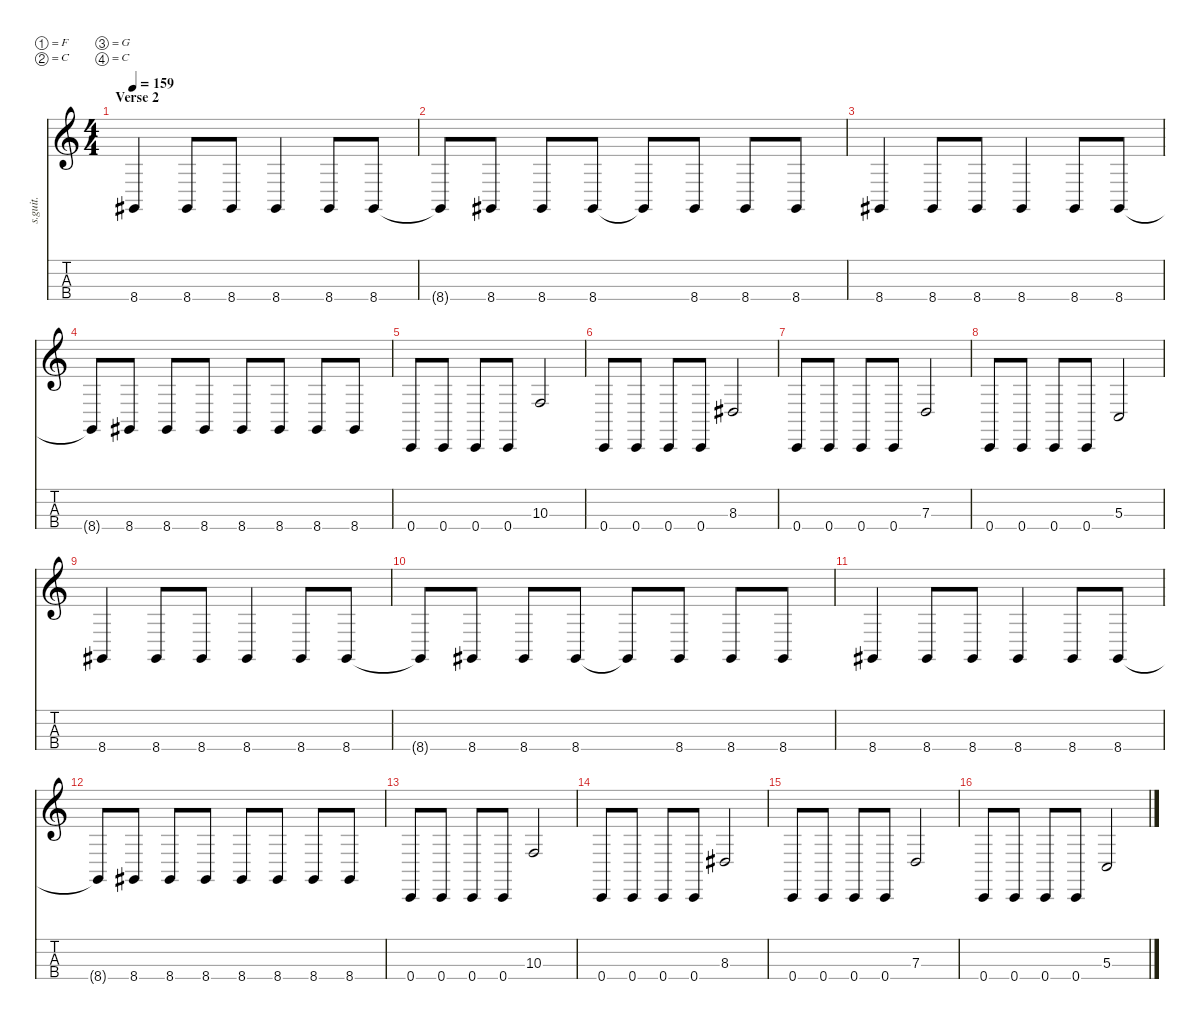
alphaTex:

\defaultSystemsLayout 4
\hideDynamics
\bracketExtendMode nobrackets
\track ("Shavo Odadjian" "s.guit.") {instrument electricbasspick}
\staff {score tabs}
\tuning (F2 C2 G1 C1)
\ts (4 4)
\section ("" "Verse 2")
\tempo 159
\clef g2
\ks c
8.4{acc #}.4{lyrics (0 "") lyrics (1 "") lyrics (2 "") lyrics (3 "") lyrics (4 "") dy f} 8.4{acc #}.8{lyrics (0 "") lyrics (1 "") lyrics (2 "") lyrics (3 "") lyrics (4 "")} 8.4{acc #}.8{lyrics (0 "") lyrics (1 "") lyrics (2 "") lyrics (3 "") lyrics (4 "")} 8.4{acc #}.4{lyrics (0 "") lyrics (1 "") lyrics (2 "") lyrics (3 "") lyrics (4 "")} 8.4{acc #}.8{lyrics (0 "") lyrics (1 "") lyrics (2 "") lyrics (3 "") lyrics (4 "")} 8.4{acc #}.8{lyrics (0 "") lyrics (1 "") lyrics (2 "") lyrics (3 "") lyrics (4 "")} |
8.4{t acc #}.8{lyrics (0 "") lyrics (1 "") lyrics (2 "") lyrics (3 "") lyrics (4 "")} 8.4{acc #}.8{lyrics (0 "") lyrics (1 "") lyrics (2 "") lyrics (3 "") lyrics (4 "")} 8.4{acc #}.8{lyrics (0 "") lyrics (1 "") lyrics (2 "") lyrics (3 "") lyrics (4 "")} 8.4{acc #}.8{lyrics (0 "") lyrics (1 "") lyrics (2 "") lyrics (3 "") lyrics (4 "")} 8.4{t acc #}.8{lyrics (0 "") lyrics (1 "") lyrics (2 "") lyrics (3 "") lyrics (4 "")} 8.4{acc #}.8{lyrics (0 "") lyrics (1 "") lyrics (2 "") lyrics (3 "") lyrics (4 "")} 8.4{acc #}.8{lyrics (0 "") lyrics (1 "") lyrics (2 "") lyrics (3 "") lyrics (4 "")} 8.4{acc #}.8{lyrics (0 "") lyrics (1 "") lyrics (2 "") lyrics (3 "") lyrics (4 "")} |
8.4{acc #}.4{lyrics (0 "") lyrics (1 "") lyrics (2 "") lyrics (3 "") lyrics (4 "")} 8.4{acc #}.8{lyrics (0 "") lyrics (1 "") lyrics (2 "") lyrics (3 "") lyrics (4 "")} 8.4{acc #}.8{lyrics (0 "") lyrics (1 "") lyrics (2 "") lyrics (3 "") lyrics (4 "")} 8.4{acc #}.4{lyrics (0 "") lyrics (1 "") lyrics (2 "") lyrics (3 "") lyrics (4 "")} 8.4{acc #}.8{lyrics (0 "") lyrics (1 "") lyrics (2 "") lyrics (3 "") lyrics (4 "")} 8.4{acc #}.8{lyrics (0 "") lyrics (1 "") lyrics (2 "") lyrics (3 "") lyrics (4 "")} |
8.4{t acc #}.8{lyrics (0 "") lyrics (1 "") lyrics (2 "") lyrics (3 "") lyrics (4 "")} 8.4{acc #}.8{lyrics (0 "") lyrics (1 "") lyrics (2 "") lyrics (3 "") lyrics (4 "")} 8.4{acc #}.8{lyrics (0 "") lyrics (1 "") lyrics (2 "") lyrics (3 "") lyrics (4 "")} 8.4{acc #}.8{lyrics (0 "") lyrics (1 "") lyrics (2 "") lyrics (3 "") lyrics (4 "")} 8.4{acc #}.8{lyrics (0 "") lyrics (1 "") lyrics (2 "") lyrics (3 "") lyrics (4 "")} 8.4{acc #}.8{lyrics (0 "") lyrics (1 "") lyrics (2 "") lyrics (3 "") lyrics (4 "")} 8.4{acc #}.8{lyrics (0 "") lyrics (1 "") lyrics (2 "") lyrics (3 "") lyrics (4 "")} 8.4{acc #}.8{lyrics (0 "") lyrics (1 "") lyrics (2 "") lyrics (3 "") lyrics (4 "")} |
0.4.8{lyrics (0 "") lyrics (1 "") lyrics (2 "") lyrics (3 "") lyrics (4 "")} 0.4.8{lyrics (0 "") lyrics (1 "") lyrics (2 "") lyrics (3 "") lyrics (4 "")} 0.4.8{lyrics (0 "") lyrics (1 "") lyrics (2 "") lyrics (3 "") lyrics (4 "")} 0.4.8{lyrics (0 "") lyrics (1 "") lyrics (2 "") lyrics (3 "") lyrics (4 "")} 10.3.2{lyrics (0 "") lyrics (1 "") lyrics (2 "") lyrics (3 "") lyrics (4 "")} |
0.4.8{lyrics (0 "") lyrics (1 "") lyrics (2 "") lyrics (3 "") lyrics (4 "")} 0.4.8{lyrics (0 "") lyrics (1 "") lyrics (2 "") lyrics (3 "") lyrics (4 "")} 0.4.8{lyrics (0 "") lyrics (1 "") lyrics (2 "") lyrics (3 "") lyrics (4 "")} 0.4.8{lyrics (0 "") lyrics (1 "") lyrics (2 "") lyrics (3 "") lyrics (4 "")} 8.3{acc #}.2{lyrics (0 "") lyrics (1 "") lyrics (2 "") lyrics (3 "") lyrics (4 "")} |
0.4.8{lyrics (0 "") lyrics (1 "") lyrics (2 "") lyrics (3 "") lyrics (4 "")} 0.4.8{lyrics (0 "") lyrics (1 "") lyrics (2 "") lyrics (3 "") lyrics (4 "")} 0.4.8{lyrics (0 "") lyrics (1 "") lyrics (2 "") lyrics (3 "") lyrics (4 "")} 0.4.8{lyrics (0 "") lyrics (1 "") lyrics (2 "") lyrics (3 "") lyrics (4 "")} 7.3.2{lyrics (0 "") lyrics (1 "") lyrics (2 "") lyrics (3 "") lyrics (4 "")} |
0.4.8{lyrics (0 "") lyrics (1 "") lyrics (2 "") lyrics (3 "") lyrics (4 "")} 0.4.8{lyrics (0 "") lyrics (1 "") lyrics (2 "") lyrics (3 "") lyrics (4 "")} 0.4.8{lyrics (0 "") lyrics (1 "") lyrics (2 "") lyrics (3 "") lyrics (4 "")} 0.4.8{lyrics (0 "") lyrics (1 "") lyrics (2 "") lyrics (3 "") lyrics (4 "")} 5.3.2{lyrics (0 "") lyrics (1 "") lyrics (2 "") lyrics (3 "") lyrics (4 "")} |
8.4{acc #}.4{lyrics (0 "") lyrics (1 "") lyrics (2 "") lyrics (3 "") lyrics (4 "")} 8.4{acc #}.8{lyrics (0 "") lyrics (1 "") lyrics (2 "") lyrics (3 "") lyrics (4 "")} 8.4{acc #}.8{lyrics (0 "") lyrics (1 "") lyrics (2 "") lyrics (3 "") lyrics (4 "")} 8.4{acc #}.4{lyrics (0 "") lyrics (1 "") lyrics (2 "") lyrics (3 "") lyrics (4 "")} 8.4{acc #}.8{lyrics (0 "") lyrics (1 "") lyrics (2 "") lyrics (3 "") lyrics (4 "")} 8.4{acc #}.8{lyrics (0 "") lyrics (1 "") lyrics (2 "") lyrics (3 "") lyrics (4 "")} |
8.4{t acc #}.8{lyrics (0 "") lyrics (1 "") lyrics (2 "") lyrics (3 "") lyrics (4 "")} 8.4{acc #}.8{lyrics (0 "") lyrics (1 "") lyrics (2 "") lyrics (3 "") lyrics (4 "")} 8.4{acc #}.8{lyrics (0 "") lyrics (1 "") lyrics (2 "") lyrics (3 "") lyrics (4 "")} 8.4{acc #}.8{lyrics (0 "") lyrics (1 "") lyrics (2 "") lyrics (3 "") lyrics (4 "")} 8.4{t acc #}.8{lyrics (0 "") lyrics (1 "") lyrics (2 "") lyrics (3 "") lyrics (4 "")} 8.4{acc #}.8{lyrics (0 "") lyrics (1 "") lyrics (2 "") lyrics (3 "") lyrics (4 "")} 8.4{acc #}.8{lyrics (0 "") lyrics (1 "") lyrics (2 "") lyrics (3 "") lyrics (4 "")} 8.4{acc #}.8{lyrics (0 "") lyrics (1 "") lyrics (2 "") lyrics (3 "") lyrics (4 "")} |
8.4{acc #}.4{lyrics (0 "") lyrics (1 "") lyrics (2 "") lyrics (3 "") lyrics (4 "")} 8.4{acc #}.8{lyrics (0 "") lyrics (1 "") lyrics (2 "") lyrics (3 "") lyrics (4 "")} 8.4{acc #}.8{lyrics (0 "") lyrics (1 "") lyrics (2 "") lyrics (3 "") lyrics (4 "")} 8.4{acc #}.4{lyrics (0 "") lyrics (1 "") lyrics (2 "") lyrics (3 "") lyrics (4 "")} 8.4{acc #}.8{lyrics (0 "") lyrics (1 "") lyrics (2 "") lyrics (3 "") lyrics (4 "")} 8.4{acc #}.8{lyrics (0 "") lyrics (1 "") lyrics (2 "") lyrics (3 "") lyrics (4 "")} |
8.4{t acc #}.8{lyrics (0 "") lyrics (1 "") lyrics (2 "") lyrics (3 "") lyrics (4 "")} 8.4{acc #}.8{lyrics (0 "") lyrics (1 "") lyrics (2 "") lyrics (3 "") lyrics (4 "")} 8.4{acc #}.8{lyrics (0 "") lyrics (1 "") lyrics (2 "") lyrics (3 "") lyrics (4 "")} 8.4{acc #}.8{lyrics (0 "") lyrics (1 "") lyrics (2 "") lyrics (3 "") lyrics (4 "")} 8.4{acc #}.8{lyrics (0 "") lyrics (1 "") lyrics (2 "") lyrics (3 "") lyrics (4 "")} 8.4{acc #}.8{lyrics (0 "") lyrics (1 "") lyrics (2 "") lyrics (3 "") lyrics (4 "")} 8.4{acc #}.8{lyrics (0 "") lyrics (1 "") lyrics (2 "") lyrics (3 "") lyrics (4 "")} 8.4{acc #}.8{lyrics (0 "") lyrics (1 "") lyrics (2 "") lyrics (3 "") lyrics (4 "")} |
0.4.8{lyrics (0 "") lyrics (1 "") lyrics (2 "") lyrics (3 "") lyrics (4 "")} 0.4.8{lyrics (0 "") lyrics (1 "") lyrics (2 "") lyrics (3 "") lyrics (4 "")} 0.4.8{lyrics (0 "") lyrics (1 "") lyrics (2 "") lyrics (3 "") lyrics (4 "")} 0.4.8{lyrics (0 "") lyrics (1 "") lyrics (2 "") lyrics (3 "") lyrics (4 "")} 10.3.2{lyrics (0 "") lyrics (1 "") lyrics (2 "") lyrics (3 "") lyrics (4 "")} |
0.4.8{lyrics (0 "") lyrics (1 "") lyrics (2 "") lyrics (3 "") lyrics (4 "")} 0.4.8{lyrics (0 "") lyrics (1 "") lyrics (2 "") lyrics (3 "") lyrics (4 "")} 0.4.8{lyrics (0 "") lyrics (1 "") lyrics (2 "") lyrics (3 "") lyrics (4 "")} 0.4.8{lyrics (0 "") lyrics (1 "") lyrics (2 "") lyrics (3 "") lyrics (4 "")} 8.3{acc #}.2{lyrics (0 "") lyrics (1 "") lyrics (2 "") lyrics (3 "") lyrics (4 "")} |
0.4.8{lyrics (0 "") lyrics (1 "") lyrics (2 "") lyrics (3 "") lyrics (4 "")} 0.4.8{lyrics (0 "") lyrics (1 "") lyrics (2 "") lyrics (3 "") lyrics (4 "")} 0.4.8{lyrics (0 "") lyrics (1 "") lyrics (2 "") lyrics (3 "") lyrics (4 "")} 0.4.8{lyrics (0 "") lyrics (1 "") lyrics (2 "") lyrics (3 "") lyrics (4 "")} 7.3.2{lyrics (0 "") lyrics (1 "") lyrics (2 "") lyrics (3 "") lyrics (4 "")} |
0.4.8{lyrics (0 "") lyrics (1 "") lyrics (2 "") lyrics (3 "") lyrics (4 "")} 0.4.8{lyrics (0 "") lyrics (1 "") lyrics (2 "") lyrics (3 "") lyrics (4 "")} 0.4.8{lyrics (0 "") lyrics (1 "") lyrics (2 "") lyrics (3 "") lyrics (4 "")} 0.4.8{lyrics (0 "") lyrics (1 "") lyrics (2 "") lyrics (3 "") lyrics (4 "")} 5.3.2{lyrics (0 "") lyrics (1 "") lyrics (2 "") lyrics (3 "") lyrics (4 "")}
